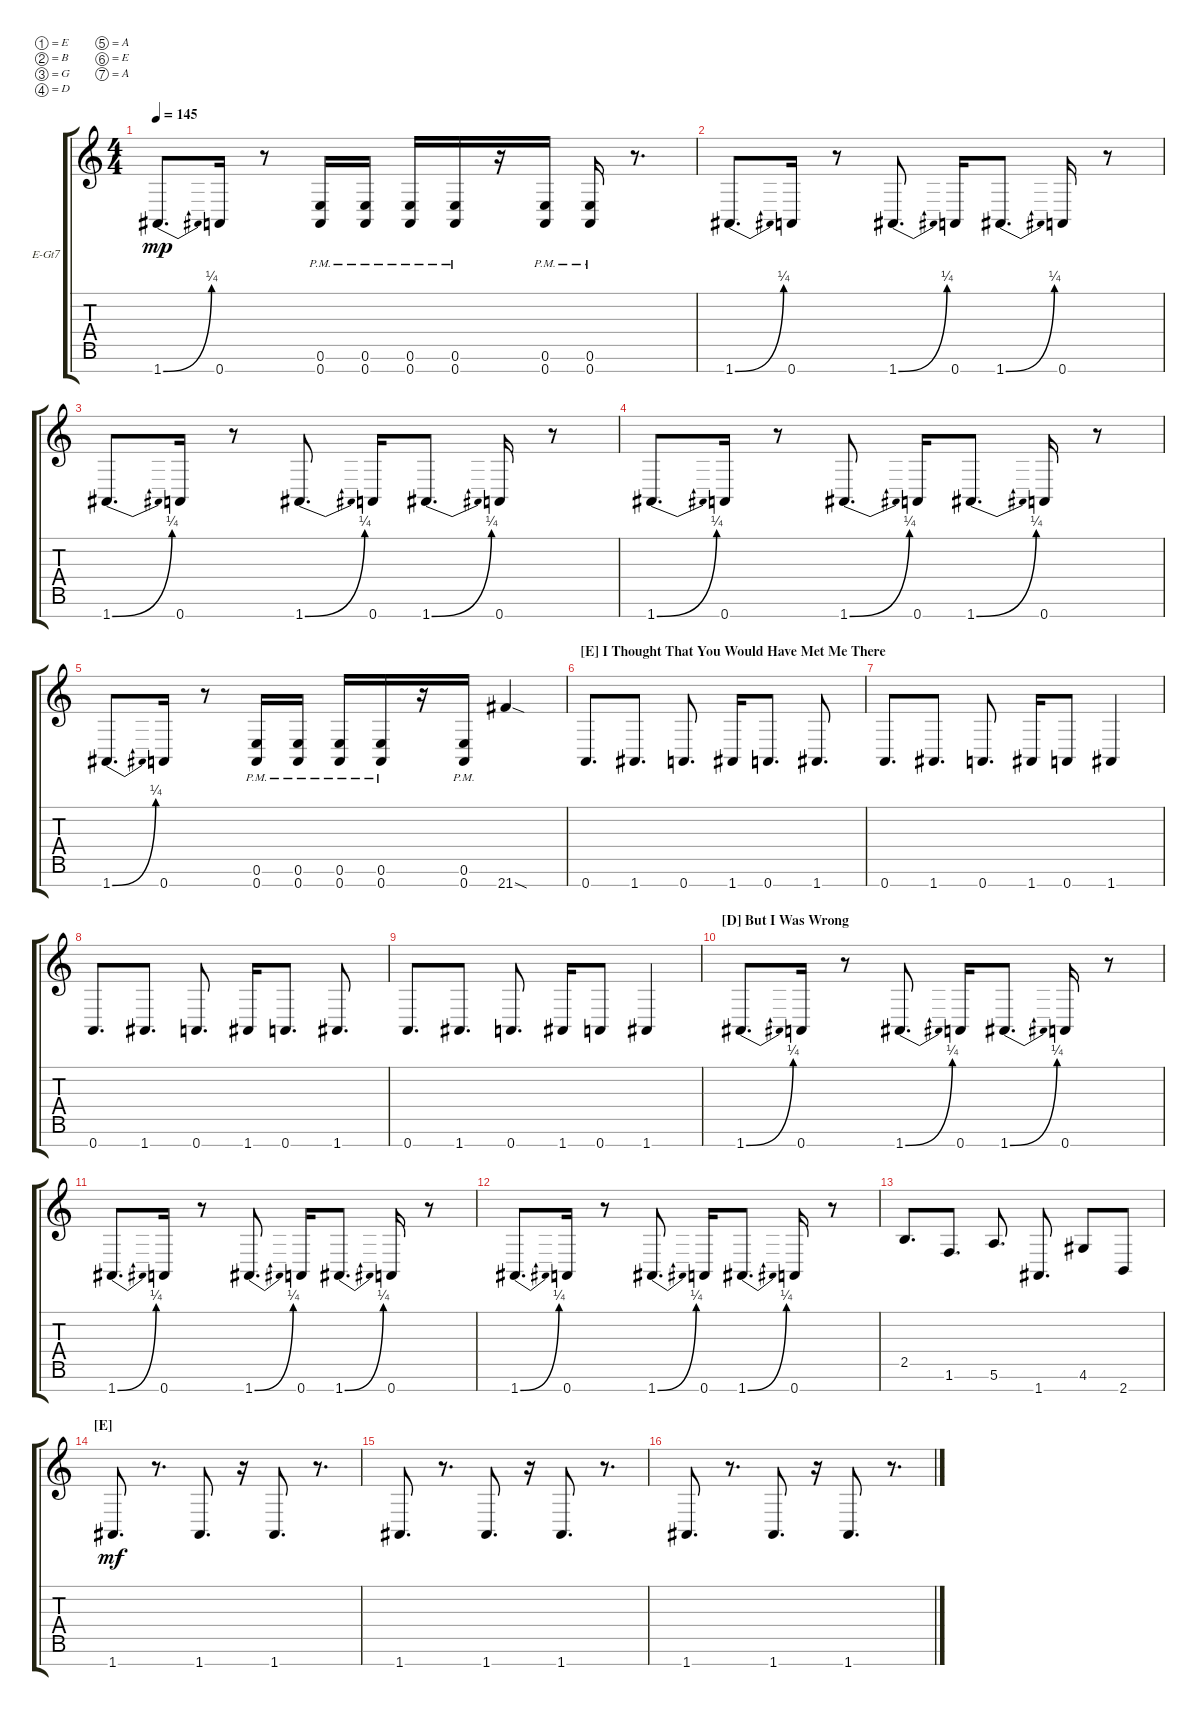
\defaultSystemsLayout 4
\bracketExtendMode groupsimilarinstruments
\firstSystemTrackNameOrientation horizontal
\otherSystemsTrackNameOrientation horizontal
\track ("Diego Farias" "E-Gt7") {instrument distortionguitar}
\staff {score tabs}
\tuning (E4 B3 G3 D3 A2 E2 A1)
\ts (4 4)
\tempo 145
\clef g2
\ks c
1.7{be (bend 0 0 15 1)}.8{d dy mp} 0.7.16 r.8 (0.7{pm} 0.6{pm}).16 (0.7{pm} 0.6{pm}).16 (0.7{pm} 0.6{pm}).16 (0.7{pm} 0.6{pm}).16 r.16 (0.7{pm} 0.6{pm}).16 (0.7{pm} 0.6{pm}).16 r.8{d} |
1.7{be (bend 0 0 15 1)}.8{d} 0.7.16 r.8 1.7{be (bend 0 0 15.6 1)}.8{d} 0.7.16 1.7{be (bend 0 0 15 1)}.8{d} 0.7.16 r.8 |
1.7{be (bend 0 0 15 1)}.8{d} 0.7.16 r.8 1.7{be (bend 0 0 15.6 1)}.8{d} 0.7.16 1.7{be (bend 0 0 15 1)}.8{d} 0.7.16 r.8 |
1.7{be (bend 0 0 15 1)}.8{d} 0.7.16 r.8 1.7{be (bend 0 0 15.6 1)}.8{d} 0.7.16 1.7{be (bend 0 0 15 1)}.8{d} 0.7.16 r.8 |
1.7{be (bend 0 0 15 1)}.8{d} 0.7.16 r.8 (0.7{pm} 0.6{pm}).16 (0.7{pm} 0.6{pm}).16 (0.7{pm} 0.6{pm}).16 (0.7{pm} 0.6{pm}).16 r.16 (0.7{pm} 0.6{pm}).16 21.7{sod}.4 |
\section ("E" "I Thought That You Would Have Met Me There")
0.7.8{d} 1.7.8{d} 0.7.8{d} 1.7.16 0.7.8{d} 1.7.8{d} |
0.7.8{d} 1.7.8{d} 0.7.8{d} 1.7.16 0.7.8 1.7.4 |
0.7.8{d} 1.7.8{d} 0.7.8{d} 1.7.16 0.7.8{d} 1.7.8{d} |
0.7.8{d} 1.7.8{d} 0.7.8{d} 1.7.16 0.7.8 1.7.4 |
\section ("D" "But I Was Wrong")
1.7{be (bend 0 0 15 1)}.8{d} 0.7.16 r.8 1.7{be (bend 0 0 15.6 1)}.8{d} 0.7.16 1.7{be (bend 0 0 15 1)}.8{d} 0.7.16 r.8 |
1.7{be (bend 0 0 15 1)}.8{d} 0.7.16 r.8 1.7{be (bend 0 0 15.6 1)}.8{d} 0.7.16 1.7{be (bend 0 0 15 1)}.8{d} 0.7.16 r.8 |
1.7{be (bend 0 0 15 1)}.8{d} 0.7.16 r.8 1.7{be (bend 0 0 15.6 1)}.8{d} 0.7.16 1.7{be (bend 0 0 15 1)}.8{d} 0.7.16 r.8 |
2.5.8{d} 1.6.8{d} 5.6.8{d} 1.7.8{d} 4.6.8 2.7.8 |
\section ("E" "")
1.7.8{d dy mf} r.8{d} 1.7.8{d} r.16 1.7.8{d} r.8{d} |
1.7.8{d} r.8{d} 1.7.8{d} r.16 1.7.8{d} r.8{d} |
1.7.8{d} r.8{d} 1.7.8{d} r.16 1.7.8{d} r.8{d}
